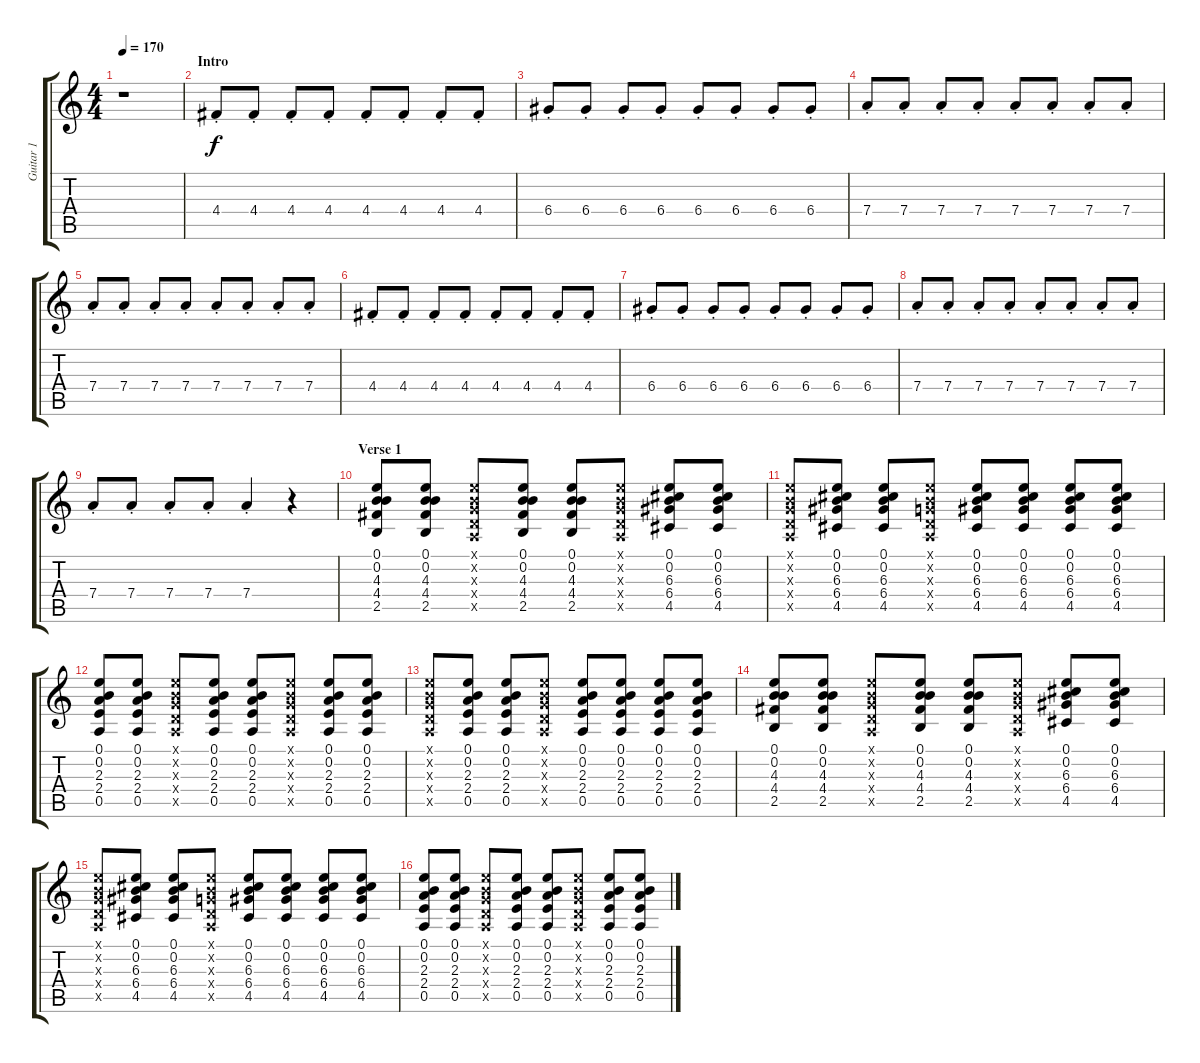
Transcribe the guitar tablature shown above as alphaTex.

\track ("Guitar 1" "Guitar 1") {instrument electricguitarclean}
\staff {score tabs}
\tuning (E4 B3 G3 D3 A2 E2) {hide}
\ts (4 4)
\tempo 170
\clef g2
\ks c
r.1{dy f instrument electricguitarclean} |
\section ("" "Intro")
4.4{st}.8 4.4{st}.8 4.4{st}.8 4.4{st}.8 4.4{st}.8 4.4{st}.8 4.4{st}.8 4.4{st}.8 |
6.4{st}.8 6.4{st}.8 6.4{st}.8 6.4{st}.8 6.4{st}.8 6.4{st}.8 6.4{st}.8 6.4{st}.8 |
7.4{st}.8 7.4{st}.8 7.4{st}.8 7.4{st}.8 7.4{st}.8 7.4{st}.8 7.4{st}.8 7.4{st}.8 |
7.4{st}.8 7.4{st}.8 7.4{st}.8 7.4{st}.8 7.4{st}.8 7.4{st}.8 7.4{st}.8 7.4{st}.8 |
4.4{st}.8 4.4{st}.8 4.4{st}.8 4.4{st}.8 4.4{st}.8 4.4{st}.8 4.4{st}.8 4.4{st}.8 |
6.4{st}.8 6.4{st}.8 6.4{st}.8 6.4{st}.8 6.4{st}.8 6.4{st}.8 6.4{st}.8 6.4{st}.8 |
7.4{st}.8 7.4{st}.8 7.4{st}.8 7.4{st}.8 7.4{st}.8 7.4{st}.8 7.4{st}.8 7.4{st}.8 |
7.4{st}.8 7.4{st}.8 7.4{st}.8 7.4{st}.8 7.4{st}.4 r.4 |
\section ("" "Verse 1")
(0.1 0.2 4.3 4.4 2.5).8 (0.1 0.2 4.3 4.4 2.5).8 (0.1{x} 0.2{x} 0.3{x} 0.4{x} 0.5{x}).8 (0.1 0.2 4.3 4.4 2.5).8 (0.1 0.2 4.3 4.4 2.5).8 (0.1{x} 0.2{x} 0.3{x} 0.4{x} 0.5{x}).8 (0.1 0.2 6.3 6.4 4.5).8 (0.1 0.2 6.3 6.4 4.5).8 |
(0.1{x} 0.2{x} 0.3{x} 0.4{x} 0.5{x}).8 (0.1 0.2 6.3 6.4 4.5).8 (0.1 0.2 6.3 6.4 4.5).8 (0.1{x} 0.2{x} 0.3{x} 0.4{x} 0.5{x}).8 (0.1 0.2 6.3 6.4 4.5).8 (0.1 0.2 6.3 6.4 4.5).8 (0.1 0.2 6.3 6.4 4.5).8 (0.1 0.2 6.3 6.4 4.5).8 |
(0.1 0.2 2.3 2.4 0.5).8 (0.1 0.2 2.3 2.4 0.5).8 (0.1{x} 0.2{x} 0.3{x} 0.4{x} 0.5{x}).8 (0.1 0.2 2.3 2.4 0.5).8 (0.1 0.2 2.3 2.4 0.5).8 (0.1{x} 0.2{x} 0.3{x} 0.4{x} 0.5{x}).8 (0.1 0.2 2.3 2.4 0.5).8 (0.1 0.2 2.3 2.4 0.5).8 |
(0.1{x} 0.2{x} 0.3{x} 0.4{x} 0.5{x}).8 (0.1 0.2 2.3 2.4 0.5).8 (0.1 0.2 2.3 2.4 0.5).8 (0.1{x} 0.2{x} 0.3{x} 0.4{x} 0.5{x}).8 (0.1 0.2 2.3 2.4 0.5).8 (0.1 0.2 2.3 2.4 0.5).8 (0.1 0.2 2.3 2.4 0.5).8 (0.1 0.2 2.3 2.4 0.5).8 |
(0.1 0.2 4.3 4.4 2.5).8 (0.1 0.2 4.3 4.4 2.5).8 (0.1{x} 0.2{x} 0.3{x} 0.4{x} 0.5{x}).8 (0.1 0.2 4.3 4.4 2.5).8 (0.1 0.2 4.3 4.4 2.5).8 (0.1{x} 0.2{x} 0.3{x} 0.4{x} 0.5{x}).8 (0.1 0.2 6.3 6.4 4.5).8 (0.1 0.2 6.3 6.4 4.5).8 |
(0.1{x} 0.2{x} 0.3{x} 0.4{x} 0.5{x}).8 (0.1 0.2 6.3 6.4 4.5).8 (0.1 0.2 6.3 6.4 4.5).8 (0.1{x} 0.2{x} 0.3{x} 0.4{x} 0.5{x}).8 (0.1 0.2 6.3 6.4 4.5).8 (0.1 0.2 6.3 6.4 4.5).8 (0.1 0.2 6.3 6.4 4.5).8 (0.1 0.2 6.3 6.4 4.5).8 |
(0.1 0.2 2.3 2.4 0.5).8 (0.1 0.2 2.3 2.4 0.5).8 (0.1{x} 0.2{x} 0.3{x} 0.4{x} 0.5{x}).8 (0.1 0.2 2.3 2.4 0.5).8 (0.1 0.2 2.3 2.4 0.5).8 (0.1{x} 0.2{x} 0.3{x} 0.4{x} 0.5{x}).8 (0.1 0.2 2.3 2.4 0.5).8 (0.1 0.2 2.3 2.4 0.5).8
